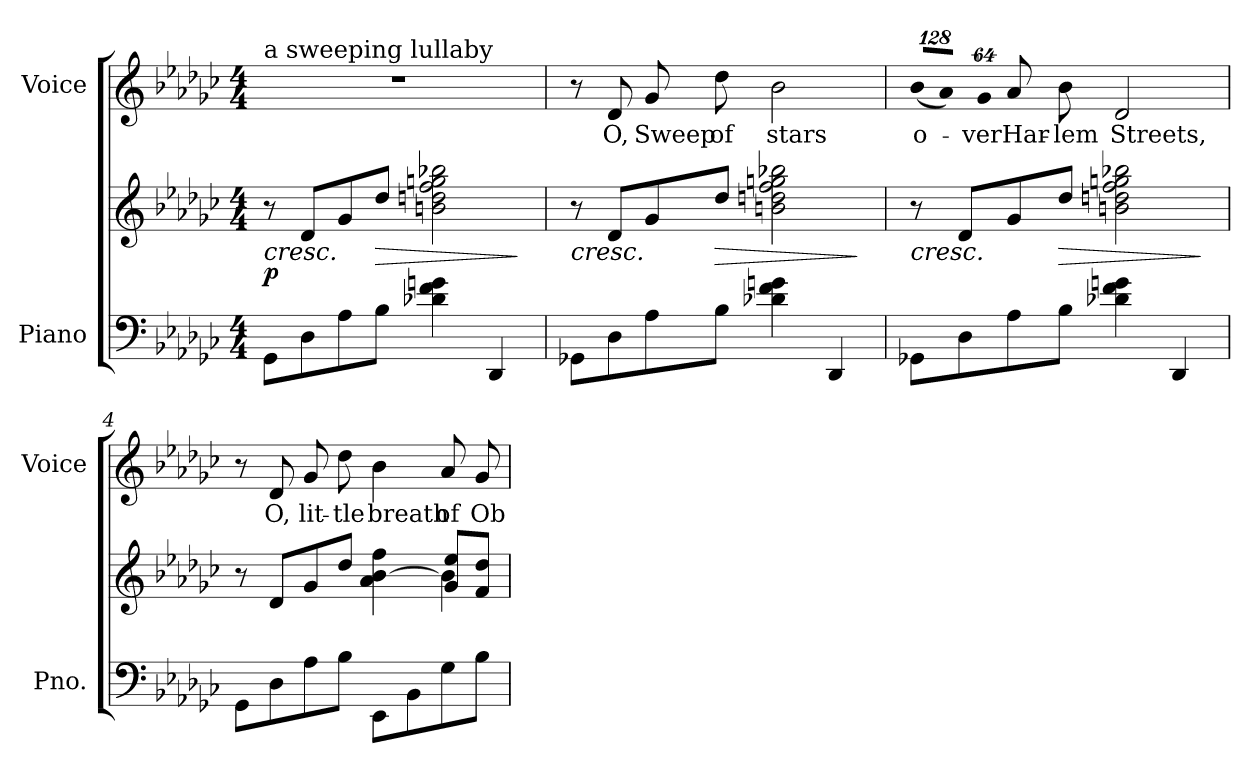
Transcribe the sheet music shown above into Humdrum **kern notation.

**kern	**kern	**dynam	**kern	**text
*part2	*part2	*part2	*part1	*part1
*staff3	*staff2	*staff2/3	*staff1	*staff1
*I"Piano	*	*	*I"Voice	*
*I'Pno.	*	*	*I'Voice	*
!!LO:PB:g=z
*clefF4	*clefG2	*	*clefG2	*
*k[b-e-a-d-g-c-]	*k[b-e-a-d-g-c-]	*	*k[b-e-a-d-g-c-]	*
*G-:	*G-:	*	*G-:	*
*M4/4	*M4/4	*	*M4/4	*
=1	=1	=1	=1	=1
!	!	!	!LO:TX:a:t=a sweeping lullaby	!
!	!	!LO:HP:b	!	!
8GG-i\L	8r	< p	1r	.
8D-i\	8d-i/L	.	.	.
8A-i\	8g-i/	.	.	.
!	!	!LO:HP:b	!	!
8B-i\J	8dd-i/J	>	.	.
4d-Xi\ 4fi 4gni	2bni\ 2ddni 2ffi 2ggni 2bb-Xi	[	.	.
4DD-i/	.	.	.	.
.	.	]	.	.
=2	=2	=2	=2	=2
!	!	!LO:HP:b	!	!
8GG-Xi\L	8r	<	8r	.
!	!	!	!	!LO:LY:b:color=#000000
8D-i\	8d-i/L	.	8d-i/	O,
!	!	!	!	!LO:LY:b:color=#000000
8A-i\	8g-i/	.	8g-i/	Sweep
!	!	!LO:HP:b	!	!
!	!	!	!	!LO:LY:b:color=#000000
8B-i\J	8dd-i/J	>	8dd-i\	of
!	!	!	!	!LO:LY:b:color=#000000
4d-Xi\ 4fi 4gni	2bni\ 2ddni 2ffi 2ggni 2bb-Xi	[	2b-i\	stars
4DD-i/	.	.	.	.
.	.	]	.	.
=3	=3	=3	=3	=3
!	!	!LO:HP:b	!LO:N:vis=8	!
!	!	!	!	!LO:LY:b:color=#000000
8GG-Xi\L	8r	<	(1024%85b-i/L	o-
!	!	!	!LO:N:vis=8	!
.	.	.	1024%85a-i/J)	.
8D-i\	8d-i/L	.	.	.
!	!	!	!LO:N:vis=8	!
!	!	!	!	!LO:LY:b:color=#000000
.	.	.	512%43g-i/	-ver
!	!	!	!	!LO:LY:b:color=#000000
8A-i\	8g-i/	.	8a-i/	Har-
!	!	!LO:HP:b	!	!
!	!	!	!	!LO:LY:b:color=#000000
8B-i\J	8dd-i/J	>	8b-i\	-lem
!	!	!	!	!LO:LY:b:color=#000000
4d-Xi\ 4fi 4gni	2bni\ 2ddni 2ffi 2ggni 2bb-Xi	[	2d-i/	Streets,
4DD-i/	.	.	.	.
.	.	]	.	.
!!LO:LB:g=z
=4	=4	=4	=4	=4
*	*^	*	*	*
8GG-i\L	8r	2.ryy	.	8r	.
!	!	!	!	!	!LO:LY:b:color=#000000
8D-i\	8d-i/L	.	.	8d-i/	O,
!	!	!	!	!	!LO:LY:b:color=#000000
8A-i\	8g-i/	.	.	8g-i/	lit-
!	!	!	!	!	!LO:LY:b:color=#000000
8B-i\J	8dd-i/J	.	.	8dd-i\	-tle
!	!	!	!	!	!LO:LY:b:color=#000000
8EE-i\L	4a-i\ [>4b-i 4ffi	.	.	4b-i\	breath
8BB-i\	.	.	.	.	.
!	!	!	!	!	!LO:LY:b:color=#000000
8G-i\	4b-i\]	8g-i/ 8ee-iL	.	8a-i/	of
!	!	!	!	!	!LO:LY:b:color=#000000
8B-i\J	.	8fi/ 8dd-iJ	.	8g-i/	Ob-
*	*v	*v	*	*	*
=	=	=	=	=
*-	*-	*-	*-	*-
